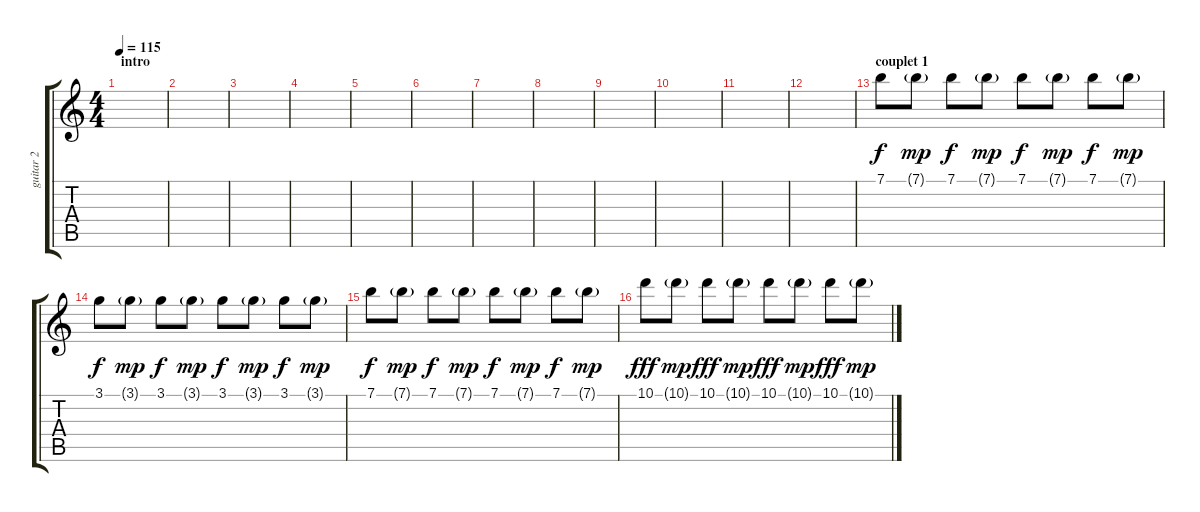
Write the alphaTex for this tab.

\track ("guitar 2" "guitar 2") {instrument distortionguitar}
\staff {score tabs}
\tuning (E4 B3 G3 D3 A2 E2) {hide}
\ts (4 4)
\section ("" "intro")
\tempo 115
\clef g2
\ks c
|
|
|
|
|
|
|
|
|
|
|
|
\section ("" "couplet 1")
7.1.8 7.1{g}.8{dy mp} 7.1.8{dy f} 7.1{g}.8{dy mp} 7.1.8{dy f} 7.1{g}.8{dy mp} 7.1.8{dy f} 7.1{g}.8{dy mp} |
3.1.8{dy f} 3.1{g}.8{dy mp} 3.1.8{dy f} 3.1{g}.8{dy mp} 3.1.8{dy f} 3.1{g}.8{dy mp} 3.1.8{dy f} 3.1{g}.8{dy mp} |
7.1.8{dy f} 7.1{g}.8{dy mp} 7.1.8{dy f} 7.1{g}.8{dy mp} 7.1.8{dy f} 7.1{g}.8{dy mp} 7.1.8{dy f} 7.1{g}.8{dy mp} |
10.1.8{dy fff} 10.1{g}.8{dy mp} 10.1.8{dy fff} 10.1{g}.8{dy mp} 10.1.8{dy fff} 10.1{g}.8{dy mp} 10.1.8{dy fff} 10.1{g}.8{dy mp}
